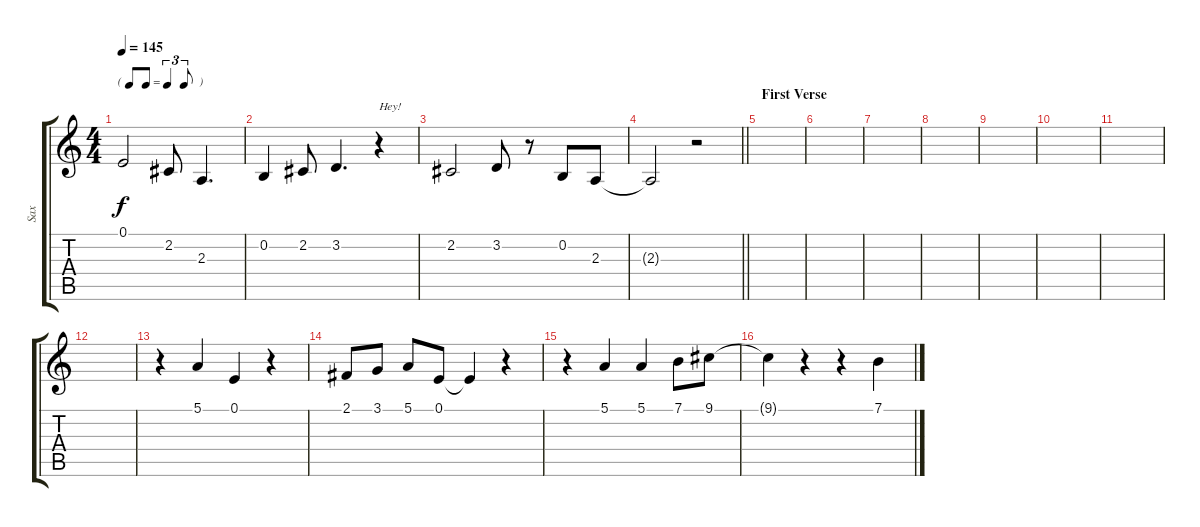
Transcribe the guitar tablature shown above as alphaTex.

\track ("Sax" "Sax") {instrument tenorsax}
\staff {score tabs}
\tuning (E4 B3 G3 D3 A2 E2) {hide}
\ts (4 4)
\tf triplet8th
\tempo 145
\clef g2
\ks c
0.1.2{dy f} 2.2.8 2.3.4{d} |
0.2.4 2.2.8 3.2.4{d} r.4{txt "Hey!"} |
2.2.2 3.2.8 r.8 0.2.8 2.3.8 |
\barLineRight lightlight
2.3{t}.2 r.2 |
\section ("" "First Verse")
|
|
|
|
|
|
|
|
r.4 5.1.4 0.1.4 r.4 |
2.1.8 3.1.8 5.1.8 0.1.8 0.1{t}.4 r.4 |
r.4 5.1.4 5.1.4 7.1.8 9.1.8 |
9.1{t}.4 r.4 r.4 7.1.4
